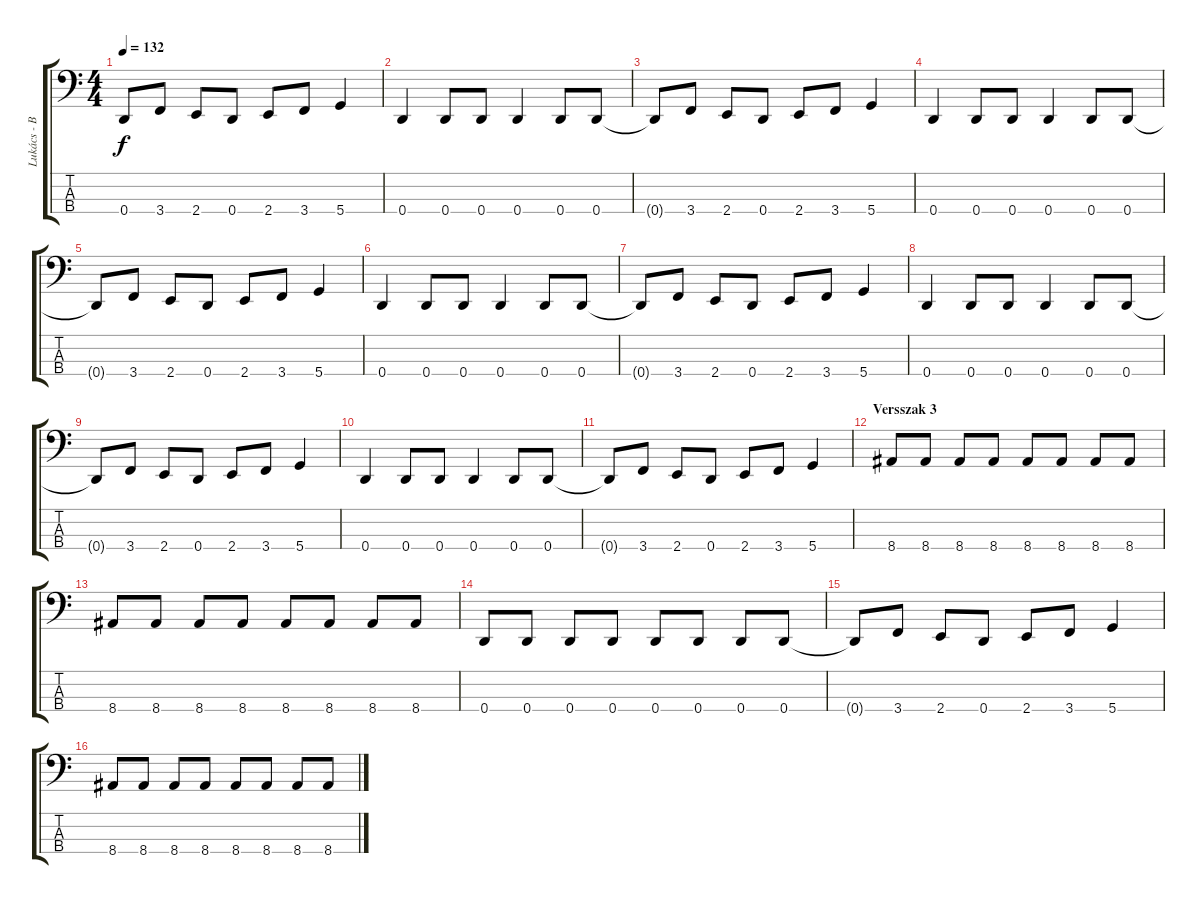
\track ("Lukács - Bass" "Lukács - B") {instrument electricbasspick}
\staff {score tabs}
\tuning (G2 D2 A1 D1) {hide}
\ts (4 4)
\tempo 132
\clef f4
\ks c
0.4{t}.8{dy f} 3.4.8 2.4.8 0.4.8 2.4.8 3.4.8 5.4.4 |
0.4.4 0.4.8 0.4.8 0.4.4 0.4.8 0.4.8 |
0.4{t}.8 3.4.8 2.4.8 0.4.8 2.4.8 3.4.8 5.4.4 |
0.4.4 0.4.8 0.4.8 0.4.4 0.4.8 0.4.8 |
0.4{t}.8 3.4.8 2.4.8 0.4.8 2.4.8 3.4.8 5.4.4 |
0.4.4 0.4.8 0.4.8 0.4.4 0.4.8 0.4.8 |
0.4{t}.8 3.4.8 2.4.8 0.4.8 2.4.8 3.4.8 5.4.4 |
0.4.4 0.4.8 0.4.8 0.4.4 0.4.8 0.4.8 |
0.4{t}.8 3.4.8 2.4.8 0.4.8 2.4.8 3.4.8 5.4.4 |
0.4.4 0.4.8 0.4.8 0.4.4 0.4.8 0.4.8 |
0.4{t}.8 3.4.8 2.4.8 0.4.8 2.4.8 3.4.8 5.4.4 |
\section ("" "Versszak 3")
8.4.8 8.4.8 8.4.8 8.4.8 8.4.8 8.4.8 8.4.8 8.4.8 |
8.4.8 8.4.8 8.4.8 8.4.8 8.4.8 8.4.8 8.4.8 8.4.8 |
0.4.8 0.4.8 0.4.8 0.4.8 0.4.8 0.4.8 0.4.8 0.4.8 |
0.4{t}.8 3.4.8 2.4.8 0.4.8 2.4.8 3.4.8 5.4.4 |
8.4.8 8.4.8 8.4.8 8.4.8 8.4.8 8.4.8 8.4.8 8.4.8
